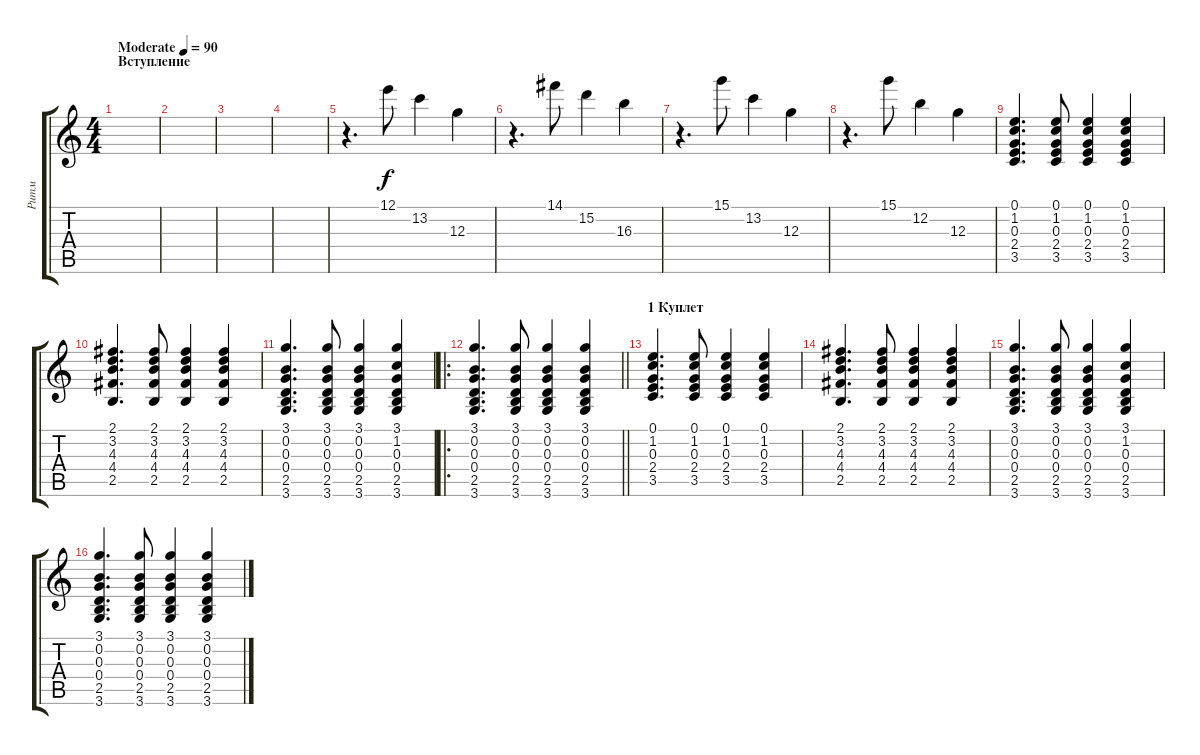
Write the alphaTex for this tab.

\track ("Ритм" "Ритм") {instrument acousticguitarsteel}
\staff {score tabs}
\tuning (E4 B3 G3 D3 A2 E2) {hide}
\ts (4 4)
\section ("" "Вступление")
\tempo (90 "Moderate")
\clef g2
\ks c
|
|
|
|
r.4{d} 12.1.8 13.2.4 12.3.4 |
r.4{d} 14.1.8 15.2.4 16.3.4 |
r.4{d} 15.1.8 13.2.4 12.3.4 |
r.4{d} 15.1.8 12.2.4 12.3.4 |
(0.1 1.2 0.3 2.4 3.5).4{d} (0.1 1.2 0.3 2.4 3.5).8 (0.1 1.2 0.3 2.4 3.5).4 (0.1 1.2 0.3 2.4 3.5).4 |
(2.1 3.2 4.3 4.4 2.5).4{d} (2.1 3.2 4.3 4.4 2.5).8 (2.1 3.2 4.3 4.4 2.5).4 (2.1 3.2 4.3 4.4 2.5).4 |
(3.1 0.2 0.3 0.4 2.5 3.6).4{d} (3.1 0.2 0.3 0.4 2.5 3.6).8 (3.1 0.2 0.3 0.4 2.5 3.6).4 (3.1 1.2 0.3 0.4 2.5 3.6).4 |
\ro
\barLineRight lightlight
(3.1 0.2 0.3 0.4 2.5 3.6).4{d} (3.1 0.2 0.3 0.4 2.5 3.6).8 (3.1 0.2 0.3 0.4 2.5 3.6).4 (3.1 0.2 0.3 0.4 2.5 3.6).4 |
\section ("" "1 Куплет")
(0.1 1.2 0.3 2.4 3.5).4{d} (0.1 1.2 0.3 2.4 3.5).8 (0.1 1.2 0.3 2.4 3.5).4 (0.1 1.2 0.3 2.4 3.5).4 |
(2.1 3.2 4.3 4.4 2.5).4{d} (2.1 3.2 4.3 4.4 2.5).8 (2.1 3.2 4.3 4.4 2.5).4 (2.1 3.2 4.3 4.4 2.5).4 |
(3.1 0.2 0.3 0.4 2.5 3.6).4{d} (3.1 0.2 0.3 0.4 2.5 3.6).8 (3.1 0.2 0.3 0.4 2.5 3.6).4 (3.1 1.2 0.3 0.4 2.5 3.6).4 |
(3.1 0.2 0.3 0.4 2.5 3.6).4{d} (3.1 0.2 0.3 0.4 2.5 3.6).8 (3.1 0.2 0.3 0.4 2.5 3.6).4 (3.1 0.2 0.3 0.4 2.5 3.6).4
